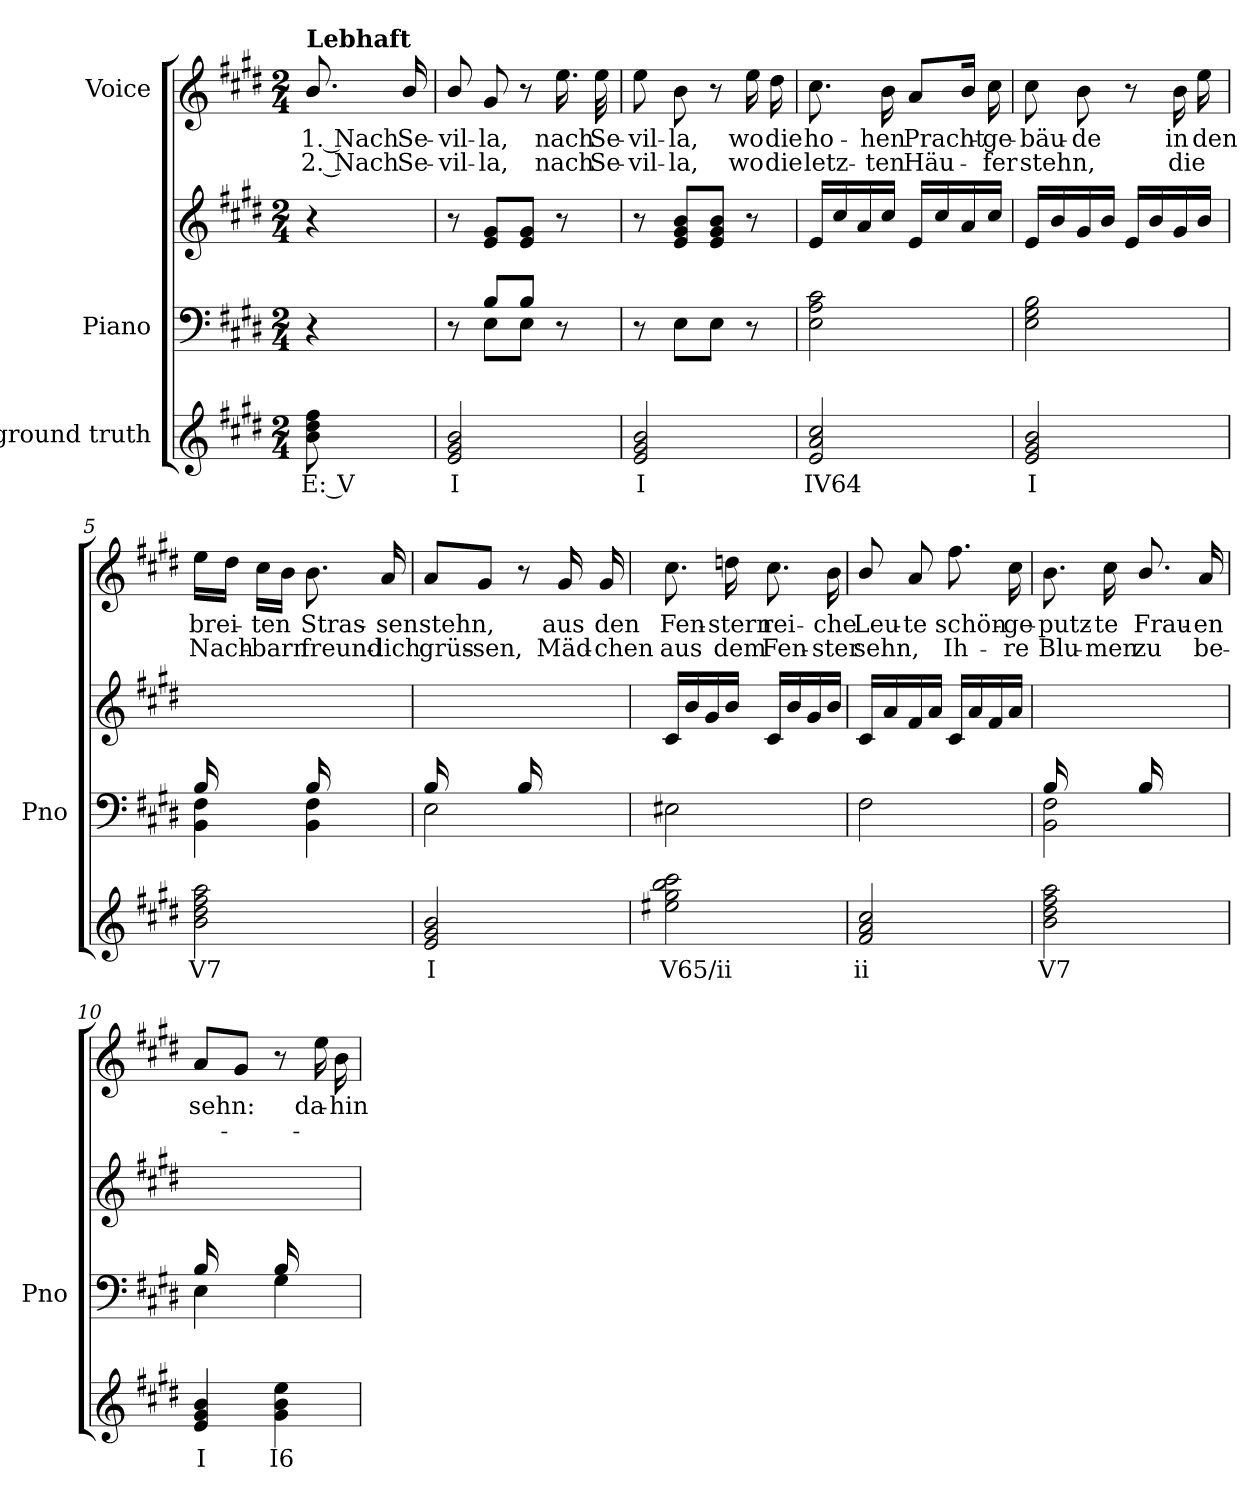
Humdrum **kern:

**kern	**text	**kern	**kern	**kern	**text	**text
*part3	*part3	*part2	*part2	*part1	*part1	*part1
*staff4	*staff4	*staff3	*staff2	*staff1	*staff1	*staff1
*I"ground truth	*	*I"Piano	*	*I"Voice	*	*
*	*	*I'Pno	*	*	*	*
*	*	*clefF4	*clefG2	*clefG2	*	*
*k[f#c#g#d#]	*	*k[f#c#g#d#]	*k[f#c#g#d#]	*k[f#c#g#d#]	*	*
*M2/4	*	*M2/4	*M2/4	*M2/4	*	*
=	=	=	=	=	=	=
!	!	!	!	!LO:TX:a:B:t=Lebhaft	!	!
!	!	!	!	!	!LO:LY:b	!LO:LY:b
8b 8dd# 8ff#	E: V	4r	4r	8.b/	1. Nach	2. Nach
8ryy	.	.	.	.	.	.
!	!	!	!	!	!LO:LY:b	!LO:LY:b
.	.	.	.	16b/	Se-	Se-
=1	=1	=1	=1	=1	=1	=1
*	*	*^	*	*	*	*
!	!	!	!	!	!	!LO:LY:b	!LO:LY:b
2e 2g# 2b	I	8r	8ryy	8r	8b/	-vil-	-vil-
!	!	!	!	!	!	!LO:LY:b	!LO:LY:b
.	.	8E\L	8B/L	8e/ 8g#/L	8g#/	-la,	-la,
.	.	8E\J	8B/J	8e/ 8g#/J	8r	.	.
!	!	!	!	!	!	!LO:LY:b	!LO:LY:b
.	.	8r	8ryy	8r	16.ee\	nach	nach
!	!	!	!	!	!	!LO:LY:b	!LO:LY:b
.	.	.	.	.	32ee\	Se-	Se-
*	*	*v	*v	*	*	*	*
=2	=2	=2	=2	=2	=2	=2
!	!	!	!	!	!LO:LY:b	!LO:LY:b
2e 2g# 2b	I	8r	8r	8ee\	-vil-	-vil-
!	!	!	!	!	!LO:LY:b	!LO:LY:b
.	.	8E\L	8e/ 8g#/ 8b/L	8b\	-la,	-la,
.	.	8E\J	8e/ 8g#/ 8b/J	8r	.	.
!	!	!	!	!	!LO:LY:b	!LO:LY:b
.	.	8r	8r	16ee\	wo	wo
!	!	!	!	!	!LO:LY:b	!LO:LY:b
.	.	.	.	16dd#\	die	die
=3	=3	=3	=3	=3	=3	=3
!	!	!	!	!	!LO:LY:b	!LO:LY:b
2e 2a 2cc#	IV64	2E\ 2A\ 2c#\	16e/LL	8.cc#\	ho-	letz-
.	.	.	16cc#/	.	.	.
.	.	.	16a/	.	.	.
!	!	!	!	!	!LO:LY:b	!LO:LY:b
.	.	.	16cc#/JJ	16b\	-hen	-ten
!	!	!	!	!	!LO:LY:b	!LO:LY:b
.	.	.	16e/LL	8a/L	Pracht-	Häu-
.	.	.	16cc#/	.	.	.
.	.	.	16a/	16b/Jk	.	.
!	!	!	!	!	!LO:LY:b	!LO:LY:b
.	.	.	16cc#/JJ	16cc#\	-ge-	-fer
=4	=4	=4	=4	=4	=4	=4
!	!	!	!	!	!LO:LY:b	!LO:LY:b
2e 2g# 2b	I	2E\ 2G#\ 2B\	16e/LL	8cc#\	-bäu-	stehn,
.	.	.	16b/	.	.	.
!	!	!	!	!	!LO:LY:b	!
.	.	.	16g#/	8b\	-de	.
.	.	.	16b/JJ	.	.	.
.	.	.	16e/LL	8r	.	.
.	.	.	16b/	.	.	.
!	!	!	!	!	!LO:LY:b	!LO:LY:b
.	.	.	16g#/	16b\	in	die
!	!	!	!	!	!LO:LY:b	!
.	.	.	16b/JJ	16ee\	den	.
=5	=5	=5	=5	=5	=5	=5
*	*	*^	*	*	*	*
!	!	!	!	!	!	!LO:LY:b	!LO:LY:b
2b 2dd# 2ff# 2aa	V7	16B/LL	4BB\ 4F#\	16ryy	16ee\LL	brei-	Nach-
.	.	8.ryy	.	16a\	16dd#\JJ	.	.
!	!	!	!	!	!	!LO:LY:b	!LO:LY:b
.	.	.	.	16d#\	16cc#\LL	-ten	-barn
.	.	.	.	16a\JJ	16b\JJ	.	.
!	!	!	!	!	!	!LO:LY:b	!LO:LY:b
.	.	16B/LL	4BB\ 4F#\	16ryy	8.b\	Stras-	freund-
.	.	8.ryy	.	16a\	.	.	.
.	.	.	.	16d#\	.	.	.
!	!	!	!	!	!	!LO:LY:b	!LO:LY:b
.	.	.	.	16a\JJ	16a/	-sen	-lich
=6	=6	=6	=6	=6	=6	=6	=6
!	!	!	!	!	!	!LO:LY:b	!LO:LY:b
2e 2g# 2b	I	16B/LL	2E\	16ryy	8a/L	stehn,	grüs-
.	.	8.ryy	.	16g#\	.	.	.
!	!	!	!	!	!	!	!LO:LY:b
.	.	.	.	16e\	8g#/J	.	-sen,
.	.	.	.	16g#\JJ	.	.	.
.	.	16B/LL	.	16ryy	8r	.	.
.	.	8.ryy	.	16g#\	.	.	.
!	!	!	!	!	!	!LO:LY:b	!LO:LY:b
.	.	.	.	16e\	16g#/	aus	Mäd-
!	!	!	!	!	!	!LO:LY:b	!LO:LY:b
.	.	.	.	16g#\JJ	16g#/	den	-chen
*	*	*v	*v	*	*	*	*
=7	=7	=7	=7	=7	=7	=7
!	!	!	!	!	!LO:LY:b	!LO:LY:b
2ee#X 2gg# 2bb 2ccc#	V65/ii	2E#X\	16c#/LL	8.cc#\	Fen-	aus
.	.	.	16b/	.	.	.
.	.	.	16g#/	.	.	.
!	!	!	!	!	!LO:LY:b	!LO:LY:b
.	.	.	16b/JJ	16ddn\	-stern	dem
!	!	!	!	!	!LO:LY:b	!LO:LY:b
.	.	.	16c#/LL	8.cc#\	rei-	Fen-
.	.	.	16b/	.	.	.
.	.	.	16g#/	.	.	.
!	!	!	!	!	!LO:LY:b	!LO:LY:b
.	.	.	16b/JJ	16b\	-che	-ster
=8	=8	=8	=8	=8	=8	=8
!	!	!	!	!	!LO:LY:b	!LO:LY:b
2f# 2a 2cc#	ii	2F#\	16c#/LL	8b/	Leu-	sehn,
.	.	.	16a/	.	.	.
!	!	!	!	!	!LO:LY:b	!
.	.	.	16f#/	8a/	-te	.
.	.	.	16a/JJ	.	.	.
!	!	!	!	!	!LO:LY:b	!LO:LY:b
.	.	.	16c#/LL	8.ff#\	schön-	Ih-
.	.	.	16a/	.	.	.
.	.	.	16f#/	.	.	.
!	!	!	!	!	!LO:LY:b	!LO:LY:b
.	.	.	16a/JJ	16cc#\	-ge-	-re
=9	=9	=9	=9	=9	=9	=9
*	*	*^	*	*	*	*
!	!	!	!	!	!	!LO:LY:b	!LO:LY:b
2b 2dd# 2ff# 2aa	V7	16B/LL	2BB\ 2F#\	16ryy	8.b\	-putz-	Blu-
.	.	8.ryy	.	16a\	.	.	.
.	.	.	.	16d#\	.	.	.
!	!	!	!	!	!	!LO:LY:b	!LO:LY:b
.	.	.	.	16a\JJ	16cc#\	-te	-men
!	!	!	!	!	!	!LO:LY:b	!LO:LY:b
.	.	16B/LL	.	16ryy	8.b/	Frau-	zu
.	.	8.ryy	.	16a\	.	.	.
.	.	.	.	16d#\	.	.	.
!	!	!	!	!	!	!LO:LY:b	!LO:LY:b
.	.	.	.	16a\JJ	16a/	-en	be-
=10	=10	=10	=10	=10	=10	=10	=10
!	!	!	!	!	!	!LO:LY:b	!
4e 4g# 4b	I	16B/LL	4E\	16ryy	8a/L	sehn:	.
.	.	8.ryy	.	16g#\	.	.	.
.	.	.	.	16e\	8g#/J	.	.
.	.	.	.	16g#\JJ	.	.	.
4g# 4b 4ee	I6	16B/LL	4G#\	16ryy	8r	.	.
.	.	8.ryy	.	16g#\	.	.	.
!	!	!	!	!	!	!LO:LY:b	!
.	.	.	.	16e\	16ee\	da-	.
!	!	!	!	!	!	!LO:LY:b	!
.	.	.	.	16b\JJ	16b\	-hin	.
*	*	*v	*v	*	*	*	*
=	=	=	=	=	=	=
*-	*-	*-	*-	*-	*-	*-
